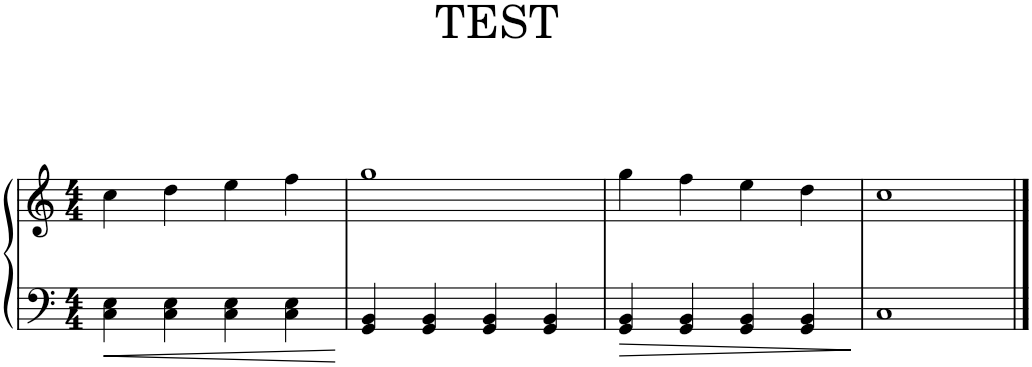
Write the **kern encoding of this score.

**kern	**kern
*part1	*part1
*staff2	*staff1
*I"Piano	*
*I'Pno.	*
*clefF4	*clefG2
*k[]	*k[]
*M4/4	*M4/4
=1	=1
4C\ 4E\	4cc\
4C\ 4E\	4dd\
4C\ 4E\	4ee\
4C\ 4E\	4ff\
=2	=2
4GG/ 4BB/	1gg
4GG/ 4BB/	.
4GG/ 4BB/	.
4GG/ 4BB/	.
=3	=3
4GG/ 4BB/	4gg\
4GG/ 4BB/	4ff\
4GG/ 4BB/	4ee\
4GG/ 4BB/	4dd\
=4	=4
1C	1cc
==	==
*-	*-
